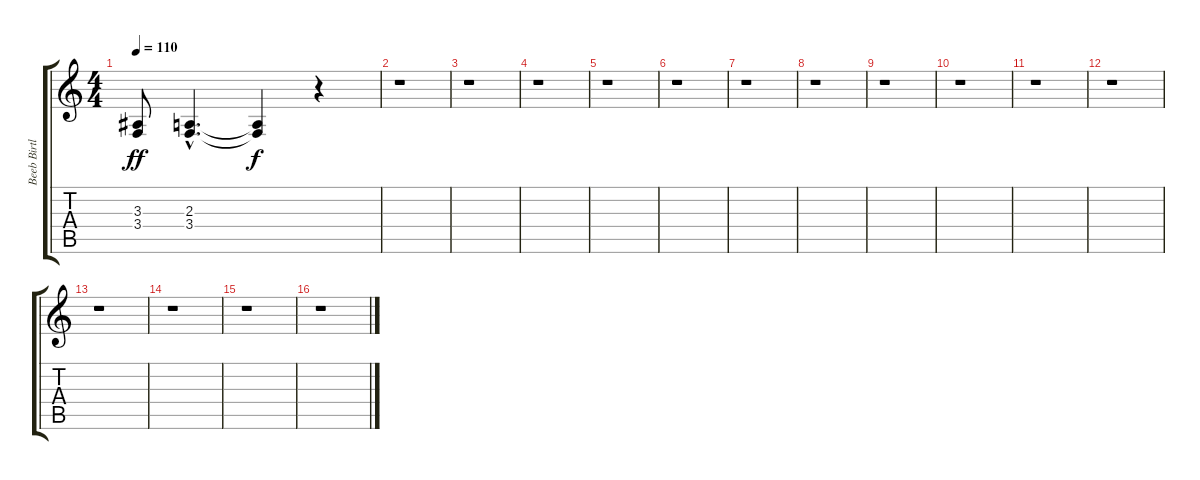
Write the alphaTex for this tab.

\track ("Beeb Birtles/Graham Goble" "Beeb Birtl") {instrument englishhorn}
\staff {score tabs}
\tuning (E4 B3 G3 D3 A2 E2) {hide}
\ts (4 4)
\tempo 110
\clef g2
\ks c
(3.3 3.4).8{dy ff} (2.3{hac} 3.4{hac}).4{d} (2.3{t} 3.4{t}).4{dy f} r.4 |
r.1 |
r.1 |
r.1 |
r.1 |
r.1 |
r.1 |
r.1 |
r.1 |
r.1 |
r.1 |
r.1 |
r.1 |
r.1 |
r.1 |
r.1
